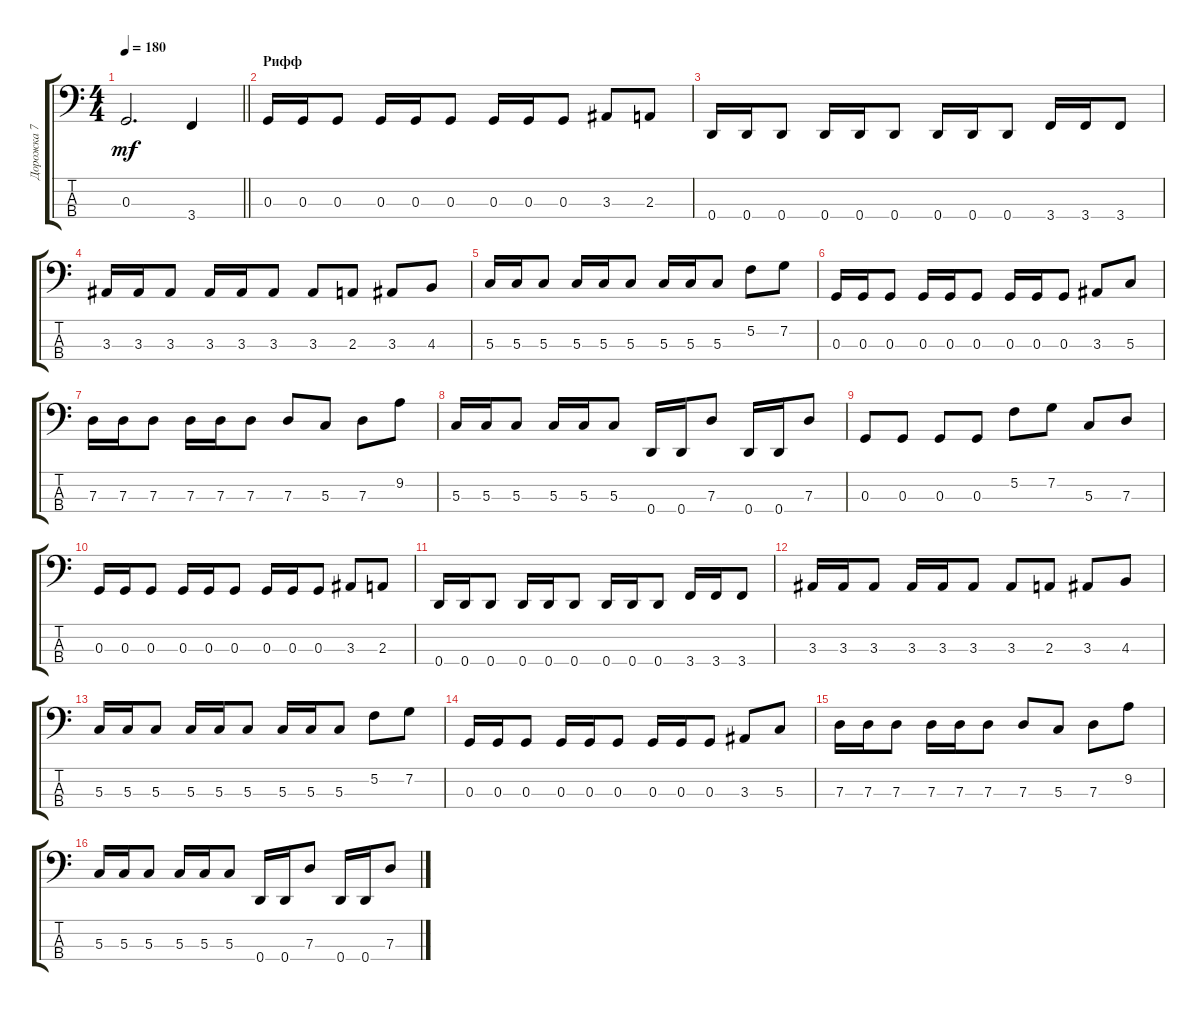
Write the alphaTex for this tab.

\track ("Дорожка 7" "Дорожка 7") {instrument electricbassfinger}
\staff {score tabs}
\tuning (F2 C2 G1 D1) {hide}
\ts (4 4)
\tempo 180
\clef f4
\barLineRight lightlight
\ks c
0.3.2{d dy mf} 3.4.4 |
\section ("" "Рифф")
0.3.16 0.3.16 0.3.8 0.3.16 0.3.16 0.3.8 0.3.16 0.3.16 0.3.8 3.3.8 2.3.8 |
0.4.16 0.4.16 0.4.8 0.4.16 0.4.16 0.4.8 0.4.16 0.4.16 0.4.8 3.4.16 3.4.16 3.4.8 |
3.3.16 3.3.16 3.3.8 3.3.16 3.3.16 3.3.8 3.3.8 2.3.8 3.3.8 4.3.8 |
5.3.16 5.3.16 5.3.8 5.3.16 5.3.16 5.3.8 5.3.16 5.3.16 5.3.8 5.2.8 7.2.8 |
0.3.16 0.3.16 0.3.8 0.3.16 0.3.16 0.3.8 0.3.16 0.3.16 0.3.8 3.3.8 5.3.8 |
7.3.16 7.3.16 7.3.8 7.3.16 7.3.16 7.3.8 7.3.8 5.3.8 7.3.8 9.2.8 |
5.3.16 5.3.16 5.3.8 5.3.16 5.3.16 5.3.8 0.4.16 0.4.16 7.3.8 0.4.16 0.4.16 7.3.8 |
0.3.8 0.3.8 0.3.8 0.3.8 5.2.8 7.2.8 5.3.8 7.3.8 |
0.3.16 0.3.16 0.3.8 0.3.16 0.3.16 0.3.8 0.3.16 0.3.16 0.3.8 3.3.8 2.3.8 |
0.4.16 0.4.16 0.4.8 0.4.16 0.4.16 0.4.8 0.4.16 0.4.16 0.4.8 3.4.16 3.4.16 3.4.8 |
3.3.16 3.3.16 3.3.8 3.3.16 3.3.16 3.3.8 3.3.8 2.3.8 3.3.8 4.3.8 |
5.3.16 5.3.16 5.3.8 5.3.16 5.3.16 5.3.8 5.3.16 5.3.16 5.3.8 5.2.8 7.2.8 |
0.3.16 0.3.16 0.3.8 0.3.16 0.3.16 0.3.8 0.3.16 0.3.16 0.3.8 3.3.8 5.3.8 |
7.3.16 7.3.16 7.3.8 7.3.16 7.3.16 7.3.8 7.3.8 5.3.8 7.3.8 9.2.8 |
5.3.16 5.3.16 5.3.8 5.3.16 5.3.16 5.3.8 0.4.16 0.4.16 7.3.8 0.4.16 0.4.16 7.3.8
